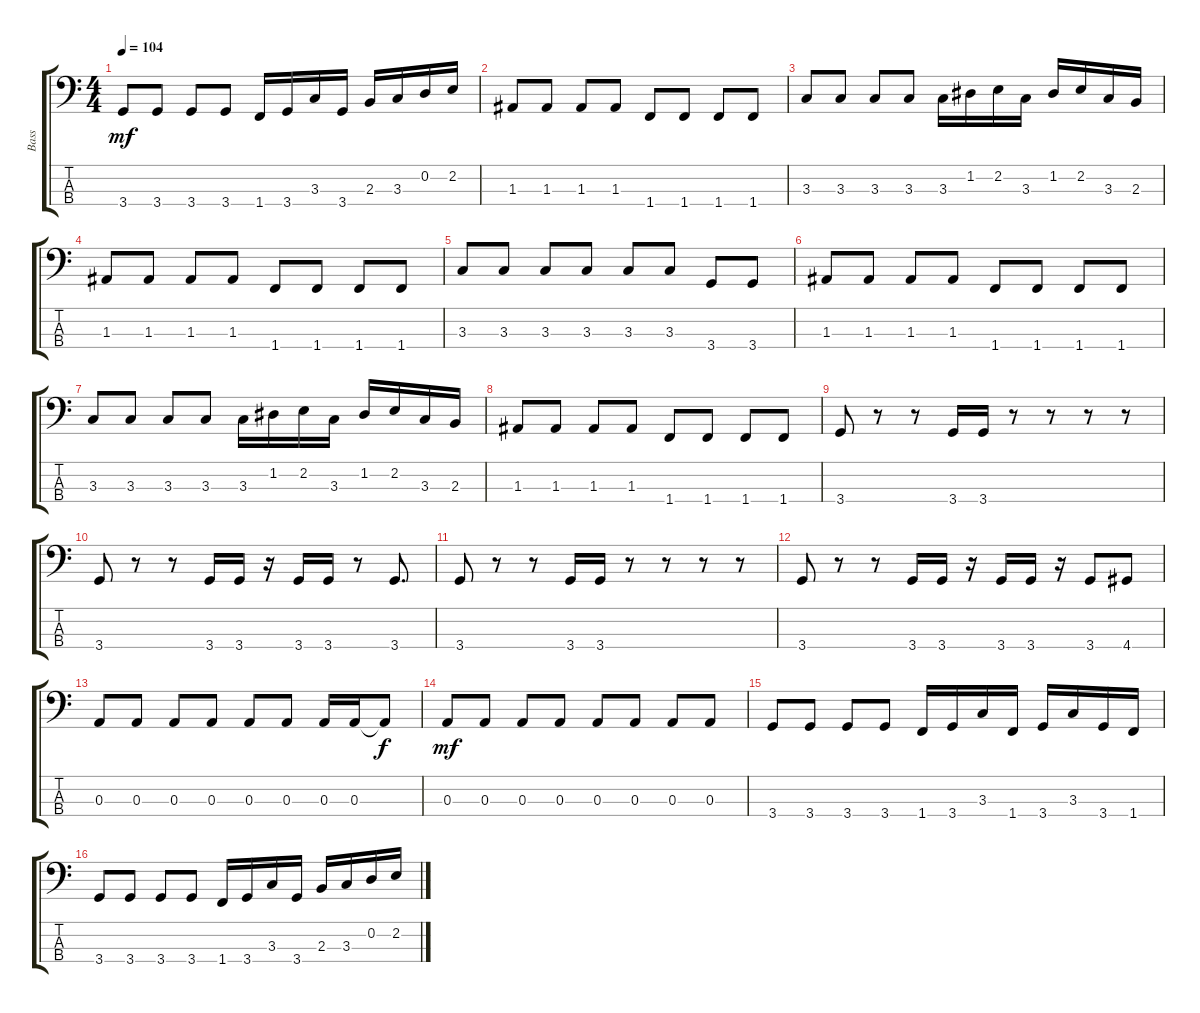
\track ("Bass" "Bass") {instrument electricbassfinger}
\staff {score tabs}
\tuning (G2 D2 A1 E1) {hide}
\ts (4 4)
\tempo 104
\clef f4
\ks c
3.4.8{dy mf} 3.4.8 3.4.8 3.4.8 1.4.16 3.4.16 3.3.16 3.4.16 2.3.16 3.3.16 0.2.16 2.2.16 |
1.3.8 1.3.8 1.3.8 1.3.8 1.4.8 1.4.8 1.4.8 1.4.8 |
3.3.8 3.3.8 3.3.8 3.3.8 3.3.16 1.2.16 2.2.16 3.3.16 1.2.16 2.2.16 3.3.16 2.3.16 |
1.3.8 1.3.8 1.3.8 1.3.8 1.4.8 1.4.8 1.4.8 1.4.8 |
3.3.8 3.3.8 3.3.8 3.3.8 3.3.8 3.3.8 3.4.8 3.4.8 |
1.3.8 1.3.8 1.3.8 1.3.8 1.4.8 1.4.8 1.4.8 1.4.8 |
3.3.8 3.3.8 3.3.8 3.3.8 3.3.16 1.2.16 2.2.16 3.3.16 1.2.16 2.2.16 3.3.16 2.3.16 |
1.3.8 1.3.8 1.3.8 1.3.8 1.4.8 1.4.8 1.4.8 1.4.8 |
3.4.8 r.8 r.8 3.4.16 3.4.16 r.8 r.8 r.8 r.8 |
3.4.8 r.8 r.8 3.4.16 3.4.16 r.16 3.4.16 3.4.16 r.8 3.4.8{d} |
3.4.8 r.8 r.8 3.4.16 3.4.16 r.8 r.8 r.8 r.8 |
3.4.8 r.8 r.8 3.4.16 3.4.16 r.16 3.4.16 3.4.16 r.16 3.4.8 4.4.8 |
0.3.8 0.3.8 0.3.8 0.3.8 0.3.8 0.3.8 0.3.16 0.3.16 0.3{t}.8{dy f} |
0.3.8{dy mf} 0.3.8 0.3.8 0.3.8 0.3.8 0.3.8 0.3.8 0.3.8 |
3.4.8 3.4.8 3.4.8 3.4.8 1.4.16 3.4.16 3.3.16 1.4.16 3.4.16 3.3.16 3.4.16 1.4.16 |
3.4.8 3.4.8 3.4.8 3.4.8 1.4.16 3.4.16 3.3.16 3.4.16 2.3.16 3.3.16 0.2.16 2.2.16
